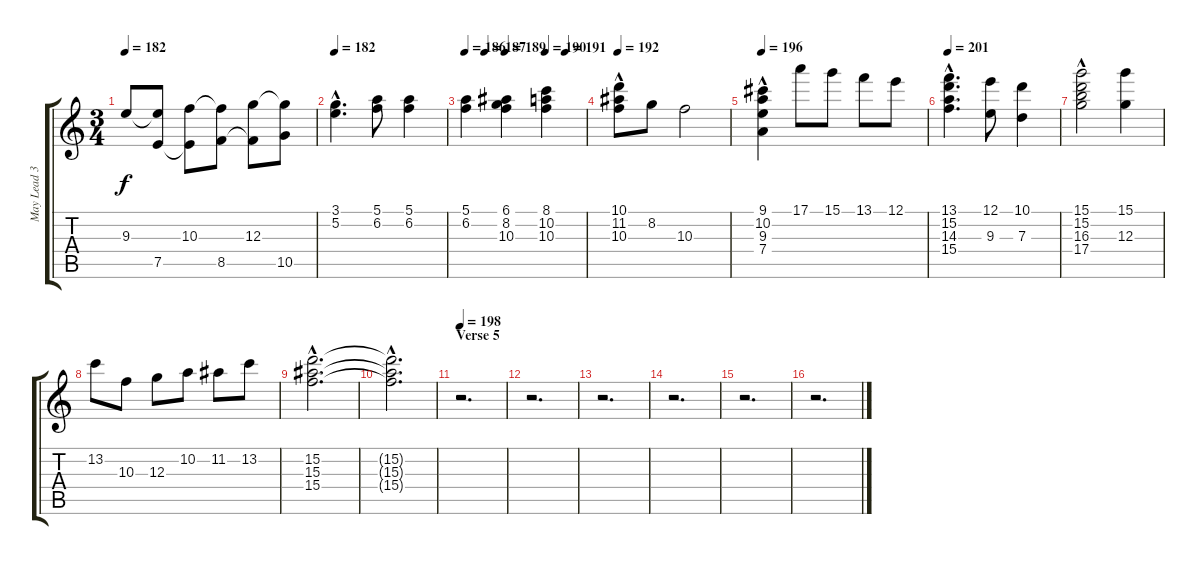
\track ("May Lead 3" "May Lead 3") {instrument distortionguitar}
\staff {score tabs}
\tuning (E4 B3 G3 D3 A2 E2) {hide}
\ts (3 4)
\tempo 182
\clef g2
\ks c
9.3.8{dy f} (9.3{t} 7.5).8 (10.3 7.5{t}).8 (10.3{t} 8.5).8 (12.3 8.5{t}).8 (12.3{t} 10.5).8 |
\tempo 182
(3.1{hac} 5.2{hac}).4{d} (5.1 6.2).8 (5.1 6.2).4 |
\tempo 186
\tempo (187 0.16666666666666666)
\tempo (189 0.3333333333333333)
\tempo (190 0.6666666666666666)
\tempo (191 0.8333333333333334)
(5.1 6.2).4 (6.1 8.2 10.3).4 (8.1 10.2 10.3).4 |
\tempo 192
(10.1{hac} 11.2{hac} 10.3).8 8.2.8 10.3.2 |
\tempo 196
(9.1{hac} 10.2{hac} 9.3{hac} 7.4).4 17.1.8 15.1.8 13.1.8 12.1.8 |
\tempo 201
(13.1{hac} 15.2 14.3{hac} 15.4{hac}).4{d} (12.1 9.3).8 (10.1 7.3).4 |
(15.1 15.2{hac} 16.3{hac} 17.4).2 (15.1 12.3).4 |
13.2.8 10.3.8 12.3.8 10.2.8 11.2.8 13.2.8 |
(15.2{hac} 15.3{hac} 15.4{hac}).2{d} |
(15.2{hac t} 15.3{hac t} 15.4{hac t}).2{d} |
\section ("" "Verse 5")
\tempo 198
r.2{d} |
r.2{d} |
r.2{d} |
r.2{d} |
r.2{d} |
r.2{d}
